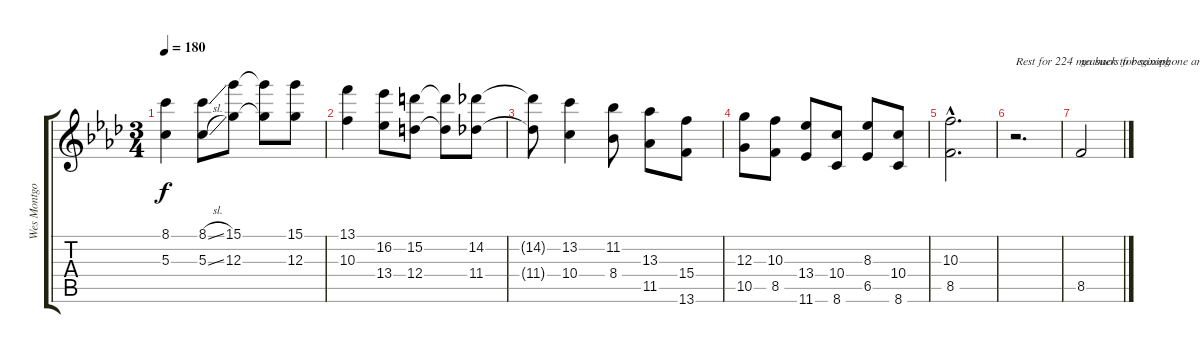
\track ("Wes Montgomery" "Wes Montgo") {instrument electricguitarjazz}
\staff {score tabs}
\tuning (E4 B3 G3 D3 A2 E2) {hide}
\ts (3 4)
\tempo 180
\clef g2
\ks ab
(8.1 5.3).4{dy f} (8.1{sl} 5.3{sl}).8 (15.1 12.3).8 (15.1{t} 12.3{t}).8 (15.1 12.3).8 |
(13.1 10.3).4 (16.2 13.4).8 (15.2 12.4).8 (15.2{t} 12.4{t}).8 (14.2 11.4).8 |
(14.2{t} 11.4{t}).8 (13.2 10.4).4 (11.2 8.4).8 (13.3 11.5).8 (15.4 13.6).8 |
(12.3 10.5).8 (10.3 8.5).8 (13.4 11.6).8 (10.4 8.6).8 (8.3 6.5).8 (10.4 8.6).8 |
(10.3{hac} 8.5{hac}).2{d} |
r.2{d txt "Rest for 224 measuers for saxophone and piano"} |
8.5.2{txt "go back to begining"}
